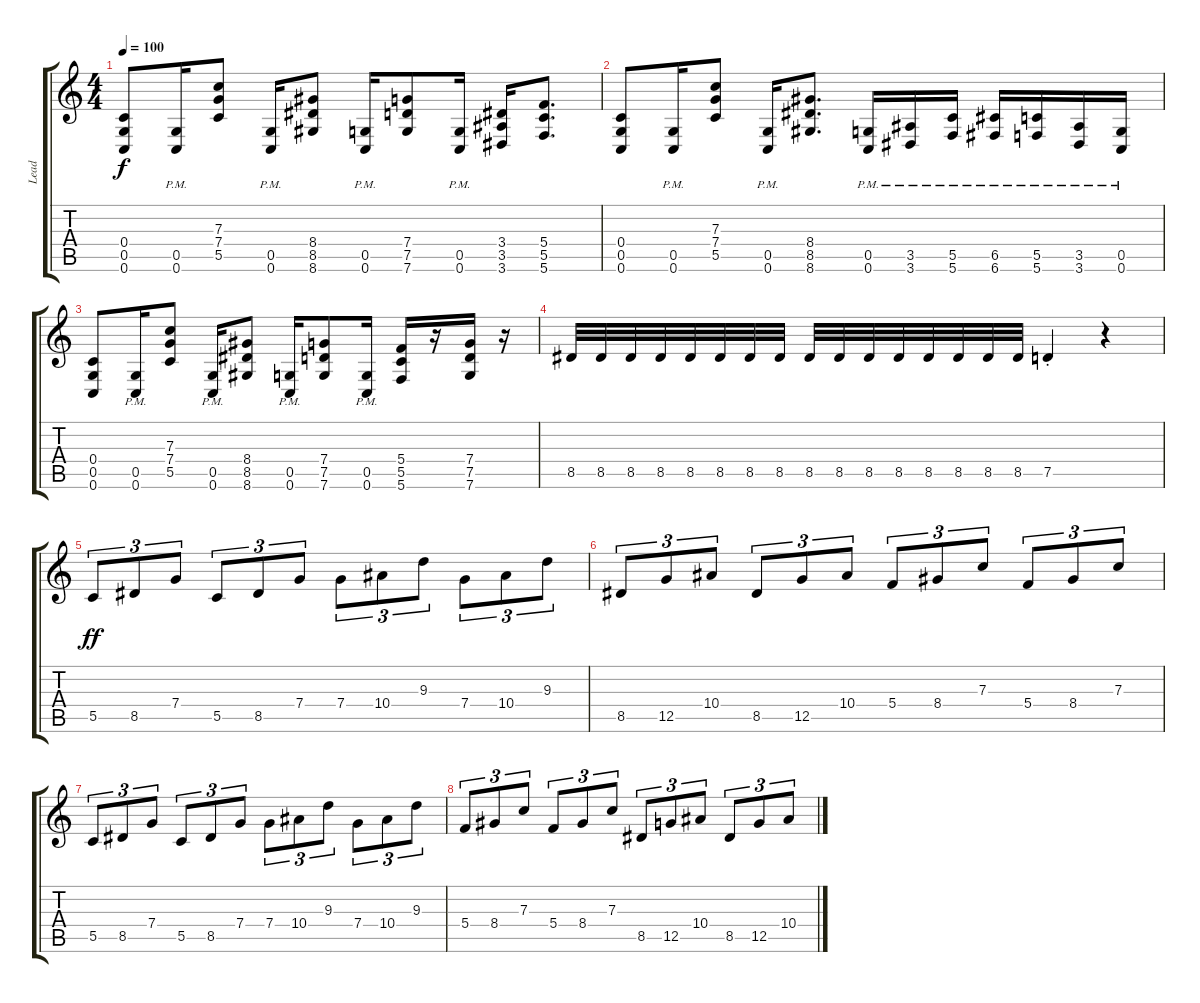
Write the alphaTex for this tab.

\track ("Lead" "Lead") {instrument distortionguitar}
\staff {score tabs}
\tuning (D4 A3 F3 C3 G2 C2) {hide}
\ts (4 4)
\tempo 100
\clef g2
\ks c
(0.4 0.5 0.6).8{dy f} (0.5{pm} 0.6{pm}).16 (7.3 7.4 5.5).8 (0.5{pm} 0.6{pm}).16 (8.4 8.5 8.6).8 (0.5{pm} 0.6{pm}).16 (7.4 7.5 7.6).8 (0.5{pm} 0.6{pm}).16 (3.4 3.5 3.6).16 (5.4 5.5 5.6).8{d} |
(0.4 0.5 0.6).8 (0.5{pm} 0.6{pm}).16 (7.3 7.4 5.5).8 (0.5{pm} 0.6{pm}).16 (8.4 8.5 8.6).8{d} (0.5{pm} 0.6{pm}).16 (3.5{pm} 3.6{pm}).16 (5.5{pm} 5.6{pm}).16 (6.5{pm} 6.6{pm}).16 (5.5{pm} 5.6{pm}).16 (3.5{pm} 3.6{pm}).16 (0.5{pm} 0.6{pm}).16 |
(0.4 0.5 0.6).8 (0.5{pm} 0.6{pm}).16 (7.3 7.4 5.5).8 (0.5{pm} 0.6{pm}).16 (8.4 8.5 8.6).8 (0.5{pm} 0.6{pm}).16 (7.4 7.5 7.6).8 (0.5{pm} 0.6{pm}).16 (5.4 5.5 5.6).16 r.16 (7.4 7.5 7.6).16 r.16 |
8.5.32 8.5.32 8.5.32 8.5.32 8.5.32 8.5.32 8.5.32 8.5.32 8.5.32 8.5.32 8.5.32 8.5.32 8.5.32 8.5.32 8.5.32 8.5.32 7.5{st}.4 r.4 |
5.5.8{tu (3 2) dy ff} 8.5.8{tu (3 2)} 7.4.8{tu (3 2)} 5.5.8{tu (3 2)} 8.5.8{tu (3 2)} 7.4.8{tu (3 2)} 7.4.8{tu (3 2)} 10.4.8{tu (3 2)} 9.3.8{tu (3 2)} 7.4.8{tu (3 2)} 10.4.8{tu (3 2)} 9.3.8{tu (3 2)} |
8.5.8{tu (3 2)} 12.5.8{tu (3 2)} 10.4.8{tu (3 2)} 8.5.8{tu (3 2)} 12.5.8{tu (3 2)} 10.4.8{tu (3 2)} 5.4.8{tu (3 2)} 8.4.8{tu (3 2)} 7.3.8{tu (3 2)} 5.4.8{tu (3 2)} 8.4.8{tu (3 2)} 7.3.8{tu (3 2)} |
5.5.8{tu (3 2)} 8.5.8{tu (3 2)} 7.4.8{tu (3 2)} 5.5.8{tu (3 2)} 8.5.8{tu (3 2)} 7.4.8{tu (3 2)} 7.4.8{tu (3 2)} 10.4.8{tu (3 2)} 9.3.8{tu (3 2)} 7.4.8{tu (3 2)} 10.4.8{tu (3 2)} 9.3.8{tu (3 2)} |
5.4.8{tu (3 2)} 8.4.8{tu (3 2)} 7.3.8{tu (3 2)} 5.4.8{tu (3 2)} 8.4.8{tu (3 2)} 7.3.8{tu (3 2)} 8.5.8{tu (3 2)} 12.5.8{tu (3 2)} 10.4.8{tu (3 2)} 8.5.8{tu (3 2)} 12.5.8{tu (3 2)} 10.4.8{tu (3 2)}
